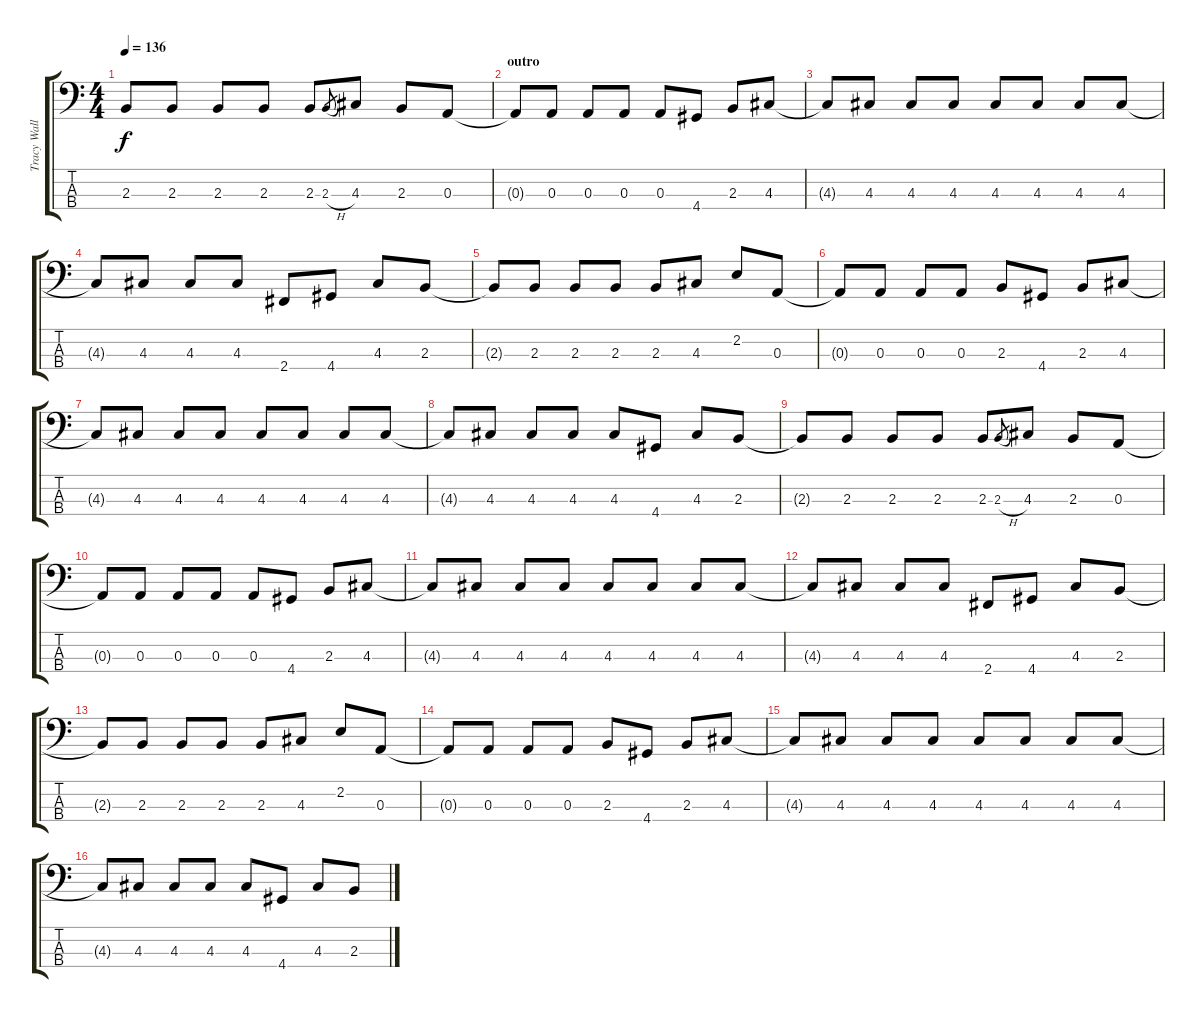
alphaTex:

\track ("Tracy Wallach" "Tracy Wall") {instrument electricbasspick}
\staff {score tabs}
\tuning (G2 D2 A1 E1) {hide}
\ts (4 4)
\tempo 136
\clef f4
\ks c
2.3{t}.8{dy f} 2.3.8 2.3.8 2.3.8 2.3.8 2.3{h}.8{gr} 4.3.8 2.3.8 0.3.8 |
\section ("" "outro")
0.3{t}.8 0.3.8 0.3.8 0.3.8 0.3.8 4.4.8 2.3.8 4.3.8 |
4.3{t}.8 4.3.8 4.3.8 4.3.8 4.3.8 4.3.8 4.3.8 4.3.8 |
4.3{t}.8 4.3.8 4.3.8 4.3.8 2.4.8 4.4.8 4.3.8 2.3.8 |
2.3{t}.8 2.3.8 2.3.8 2.3.8 2.3.8 4.3.8 2.2.8 0.3.8 |
0.3{t}.8 0.3.8 0.3.8 0.3.8 2.3.8 4.4.8 2.3.8 4.3.8 |
4.3{t}.8 4.3.8 4.3.8 4.3.8 4.3.8 4.3.8 4.3.8 4.3.8 |
4.3{t}.8 4.3.8 4.3.8 4.3.8 4.3.8 4.4.8 4.3.8 2.3.8 |
2.3{t}.8 2.3.8 2.3.8 2.3.8 2.3.8 2.3{h}.8{gr} 4.3.8 2.3.8 0.3.8 |
0.3{t}.8 0.3.8 0.3.8 0.3.8 0.3.8 4.4.8 2.3.8 4.3.8 |
4.3{t}.8 4.3.8 4.3.8 4.3.8 4.3.8 4.3.8 4.3.8 4.3.8 |
4.3{t}.8 4.3.8 4.3.8 4.3.8 2.4.8 4.4.8 4.3.8 2.3.8 |
2.3{t}.8 2.3.8 2.3.8 2.3.8 2.3.8 4.3.8 2.2.8 0.3.8 |
0.3{t}.8 0.3.8 0.3.8 0.3.8 2.3.8 4.4.8 2.3.8 4.3.8 |
4.3{t}.8 4.3.8 4.3.8 4.3.8 4.3.8 4.3.8 4.3.8 4.3.8 |
4.3{t}.8 4.3.8 4.3.8 4.3.8 4.3.8 4.4.8 4.3.8 2.3.8
